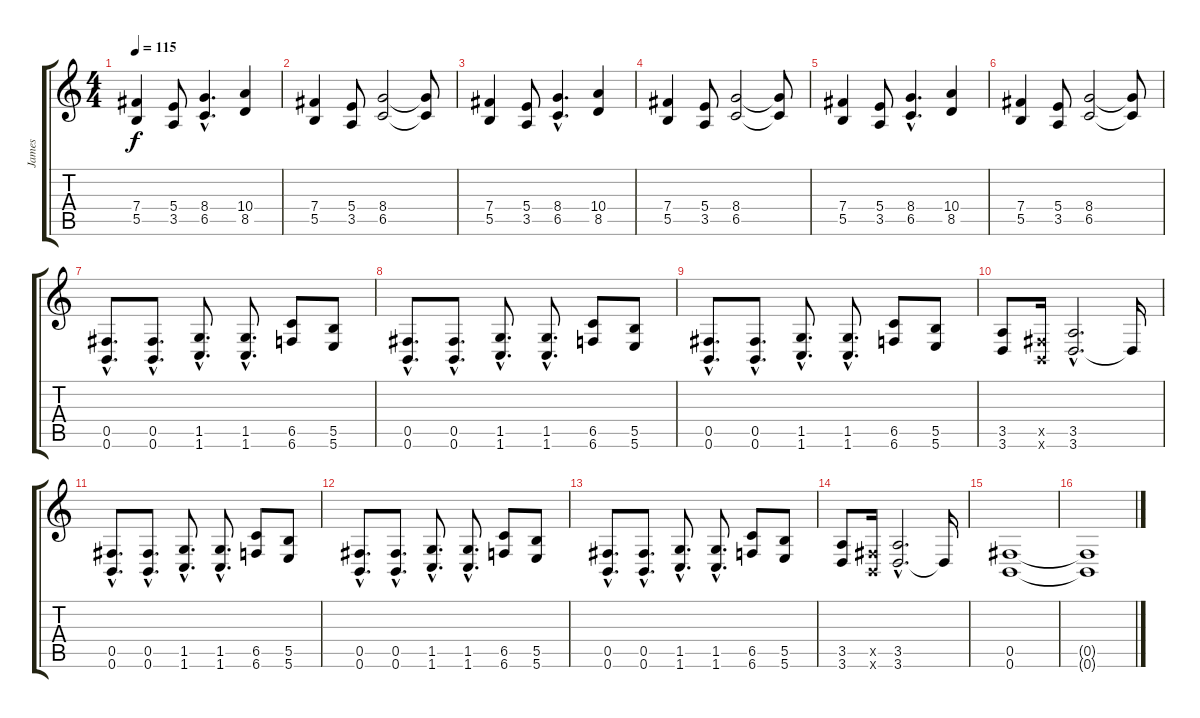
\track ("James" "James") {instrument distortionguitar}
\staff {score tabs}
\tuning (Db4 Ab3 E3 B2 Gb2 B1) {hide}
\ts (4 4)
\tempo 115
\clef g2
\ks c
(7.4 5.5).4{dy f} (5.4 3.5).8 (8.4{hac} 6.5{hac}).4{d} (10.4 8.5).4 |
(7.4 5.5).4 (5.4 3.5).8 (8.4 6.5).2 (8.4{t} 6.5{t}).8 |
(7.4 5.5).4 (5.4 3.5).8 (8.4{hac} 6.5{hac}).4{d} (10.4 8.5).4 |
(7.4 5.5).4 (5.4 3.5).8 (8.4 6.5).2 (8.4{t} 6.5{t}).8 |
(7.4 5.5).4 (5.4 3.5).8 (8.4{hac} 6.5{hac}).4{d} (10.4 8.5).4 |
(7.4 5.5).4 (5.4 3.5).8 (8.4 6.5).2 (8.4{t} 6.5{t}).8 |
(0.5{hac} 0.6{hac}).8{d} (0.5{hac} 0.6{hac}).8{d} (1.5{hac} 1.6{hac}).8{d} (1.5{hac} 1.6{hac}).8{d} (6.5 6.6).8 (5.5 5.6).8 |
(0.5{hac} 0.6{hac}).8{d} (0.5{hac} 0.6{hac}).8{d} (1.5{hac} 1.6{hac}).8{d} (1.5{hac} 1.6{hac}).8{d} (6.5 6.6).8 (5.5 5.6).8 |
(0.5{hac} 0.6{hac}).8{d} (0.5{hac} 0.6{hac}).8{d} (1.5{hac} 1.6{hac}).8{d} (1.5{hac} 1.6{hac}).8{d} (6.5 6.6).8 (5.5 5.6).8 |
(3.5 3.6).8 (0.5{x} 0.6{x}).16 (3.5{hac} 3.6{hac}).2{d} 3.6{t}.16 |
(0.5{hac} 0.6{hac}).8{d} (0.5{hac} 0.6{hac}).8{d} (1.5{hac} 1.6{hac}).8{d} (1.5{hac} 1.6{hac}).8{d} (6.5 6.6).8 (5.5 5.6).8 |
(0.5{hac} 0.6{hac}).8{d} (0.5{hac} 0.6{hac}).8{d} (1.5{hac} 1.6{hac}).8{d} (1.5{hac} 1.6{hac}).8{d} (6.5 6.6).8 (5.5 5.6).8 |
(0.5{hac} 0.6{hac}).8{d} (0.5{hac} 0.6{hac}).8{d} (1.5{hac} 1.6{hac}).8{d} (1.5{hac} 1.6{hac}).8{d} (6.5 6.6).8 (5.5 5.6).8 |
(3.5 3.6).8 (0.5{x} 0.6{x}).16 (3.5{hac} 3.6{hac}).2{d} 3.6{t}.16 |
(0.5 0.6).1 |
(0.5{t} 0.6{t}).1
